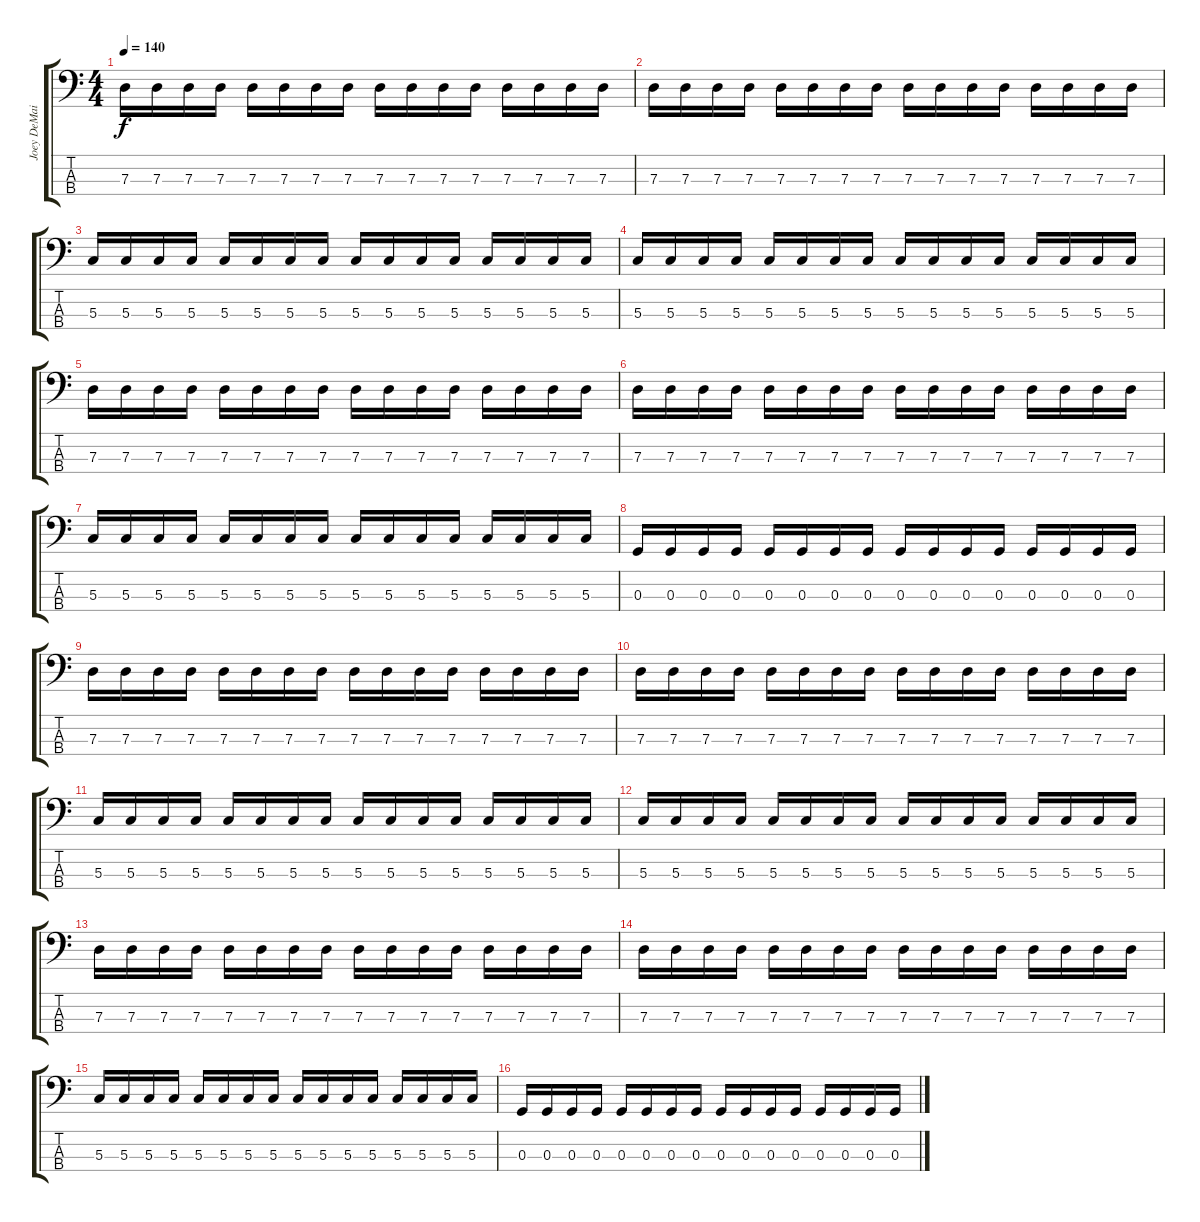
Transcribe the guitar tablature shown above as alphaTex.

\track ("Joey DeMaio(Bass)" "Joey DeMai") {instrument electricbasspick}
\staff {score tabs}
\tuning (F2 C2 G1 D1) {hide}
\ts (4 4)
\tempo 140
\clef f4
\ks c
7.3.16{dy f} 7.3.16 7.3.16 7.3.16 7.3.16 7.3.16 7.3.16 7.3.16 7.3.16 7.3.16 7.3.16 7.3.16 7.3.16 7.3.16 7.3.16 7.3.16 |
7.3.16 7.3.16 7.3.16 7.3.16 7.3.16 7.3.16 7.3.16 7.3.16 7.3.16 7.3.16 7.3.16 7.3.16 7.3.16 7.3.16 7.3.16 7.3.16 |
5.3.16 5.3.16 5.3.16 5.3.16 5.3.16 5.3.16 5.3.16 5.3.16 5.3.16 5.3.16 5.3.16 5.3.16 5.3.16 5.3.16 5.3.16 5.3.16 |
5.3.16 5.3.16 5.3.16 5.3.16 5.3.16 5.3.16 5.3.16 5.3.16 5.3.16 5.3.16 5.3.16 5.3.16 5.3.16 5.3.16 5.3.16 5.3.16 |
7.3.16 7.3.16 7.3.16 7.3.16 7.3.16 7.3.16 7.3.16 7.3.16 7.3.16 7.3.16 7.3.16 7.3.16 7.3.16 7.3.16 7.3.16 7.3.16 |
7.3.16 7.3.16 7.3.16 7.3.16 7.3.16 7.3.16 7.3.16 7.3.16 7.3.16 7.3.16 7.3.16 7.3.16 7.3.16 7.3.16 7.3.16 7.3.16 |
5.3.16 5.3.16 5.3.16 5.3.16 5.3.16 5.3.16 5.3.16 5.3.16 5.3.16 5.3.16 5.3.16 5.3.16 5.3.16 5.3.16 5.3.16 5.3.16 |
0.3.16 0.3.16 0.3.16 0.3.16 0.3.16 0.3.16 0.3.16 0.3.16 0.3.16 0.3.16 0.3.16 0.3.16 0.3.16 0.3.16 0.3.16 0.3.16 |
7.3.16 7.3.16 7.3.16 7.3.16 7.3.16 7.3.16 7.3.16 7.3.16 7.3.16 7.3.16 7.3.16 7.3.16 7.3.16 7.3.16 7.3.16 7.3.16 |
7.3.16 7.3.16 7.3.16 7.3.16 7.3.16 7.3.16 7.3.16 7.3.16 7.3.16 7.3.16 7.3.16 7.3.16 7.3.16 7.3.16 7.3.16 7.3.16 |
5.3.16 5.3.16 5.3.16 5.3.16 5.3.16 5.3.16 5.3.16 5.3.16 5.3.16 5.3.16 5.3.16 5.3.16 5.3.16 5.3.16 5.3.16 5.3.16 |
5.3.16 5.3.16 5.3.16 5.3.16 5.3.16 5.3.16 5.3.16 5.3.16 5.3.16 5.3.16 5.3.16 5.3.16 5.3.16 5.3.16 5.3.16 5.3.16 |
7.3.16 7.3.16 7.3.16 7.3.16 7.3.16 7.3.16 7.3.16 7.3.16 7.3.16 7.3.16 7.3.16 7.3.16 7.3.16 7.3.16 7.3.16 7.3.16 |
7.3.16 7.3.16 7.3.16 7.3.16 7.3.16 7.3.16 7.3.16 7.3.16 7.3.16 7.3.16 7.3.16 7.3.16 7.3.16 7.3.16 7.3.16 7.3.16 |
5.3.16 5.3.16 5.3.16 5.3.16 5.3.16 5.3.16 5.3.16 5.3.16 5.3.16 5.3.16 5.3.16 5.3.16 5.3.16 5.3.16 5.3.16 5.3.16 |
0.3.16 0.3.16 0.3.16 0.3.16 0.3.16 0.3.16 0.3.16 0.3.16 0.3.16 0.3.16 0.3.16 0.3.16 0.3.16 0.3.16 0.3.16 0.3.16
